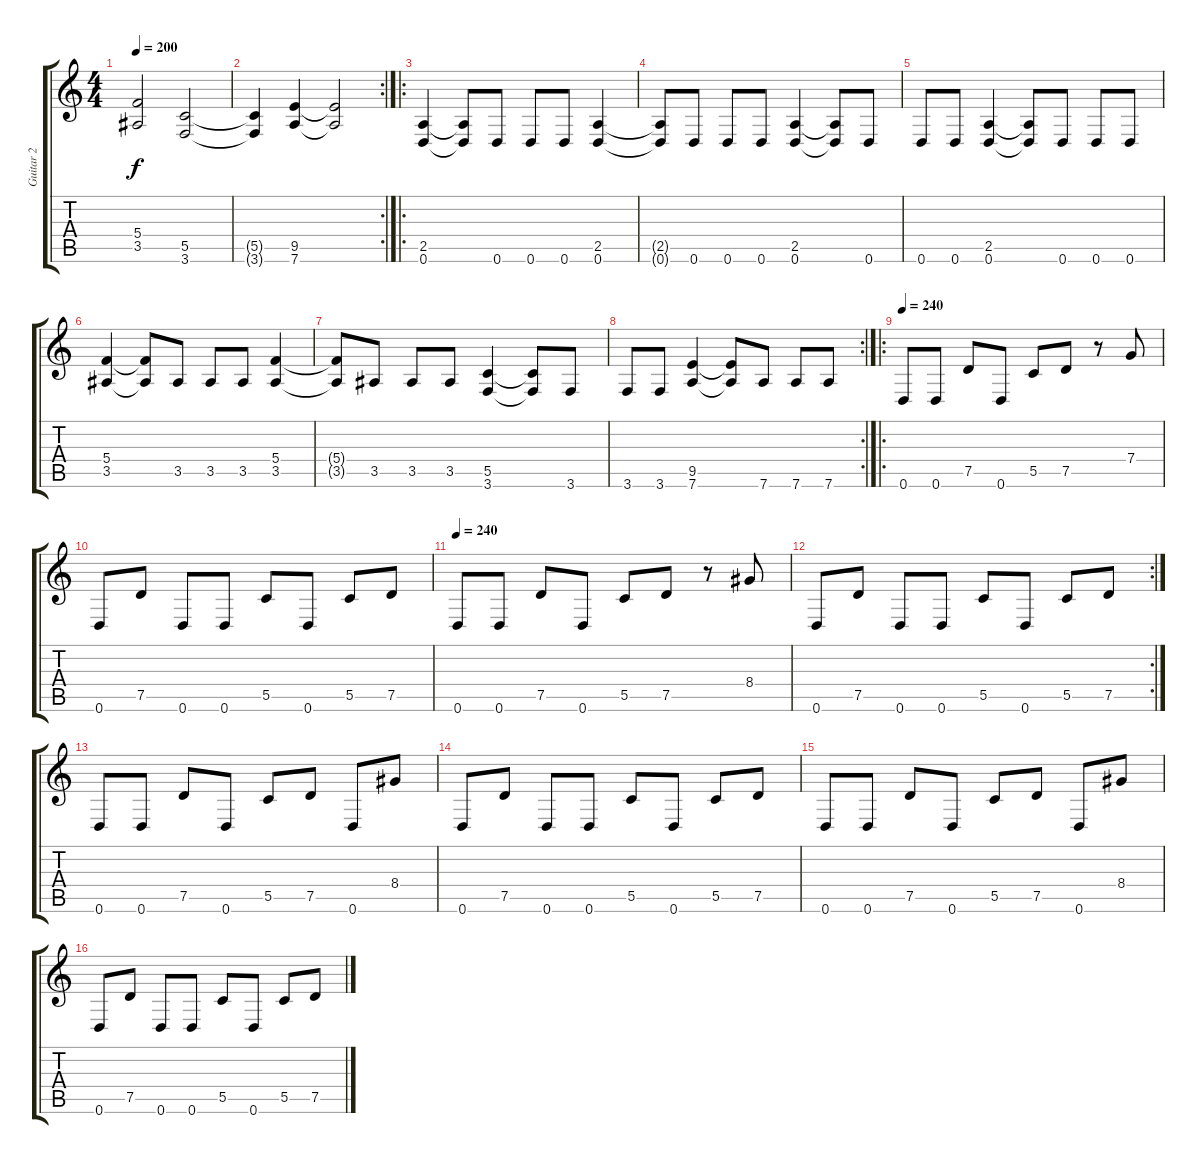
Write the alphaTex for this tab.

\track ("Guitar 2" "Guitar 2") {instrument distortionguitar}
\staff {score tabs}
\tuning (D4 A3 F3 C3 G2 D2) {hide}
\ts (4 4)
\tempo 200
\clef g2
\ks c
(5.4{t} 3.5{t}).2{dy f} (5.5 3.6).2 |
\rc 2
(5.5{t} 3.6{t}).4 (9.5 7.6).4 (9.5{t} 7.6{t}).2 |
\ro
(2.5 0.6).4 (2.5{t} 0.6{t}).8 0.6.8 0.6.8 0.6.8 (2.5 0.6).4 |
(2.5{t} 0.6{t}).8 0.6.8 0.6.8 0.6.8 (2.5 0.6).4 (2.5{t} 0.6{t}).8 0.6.8 |
0.6.8 0.6.8 (2.5 0.6).4 (2.5{t} 0.6{t}).8 0.6.8 0.6.8 0.6.8 |
(5.4 3.5).4 (5.4{t} 3.5{t}).8 3.5.8 3.5.8 3.5.8 (5.4 3.5).4 |
(5.4{t} 3.5{t}).8 3.5.8 3.5.8 3.5.8 (5.5 3.6).4 (5.5{t} 3.6{t}).8 3.6.8 |
\rc 2
3.6.8 3.6.8 (9.5 7.6).4 (9.5{t} 7.6{t}).8 7.6.8 7.6.8 7.6.8 |
\ro
\tempo 240
0.6.8 0.6.8 7.5.8 0.6.8 5.5.8 7.5.8 r.8 7.4.8 |
0.6.8 7.5.8 0.6.8 0.6.8 5.5.8 0.6.8 5.5.8 7.5.8 |
\tempo 240
0.6.8 0.6.8 7.5.8 0.6.8 5.5.8 7.5.8 r.8 8.4.8 |
\rc 2
0.6.8 7.5.8 0.6.8 0.6.8 5.5.8 0.6.8 5.5.8 7.5.8 |
0.6.8 0.6.8 7.5.8 0.6.8 5.5.8 7.5.8 0.6.8 8.4.8 |
0.6.8 7.5.8 0.6.8 0.6.8 5.5.8 0.6.8 5.5.8 7.5.8 |
0.6.8 0.6.8 7.5.8 0.6.8 5.5.8 7.5.8 0.6.8 8.4.8 |
0.6.8 7.5.8 0.6.8 0.6.8 5.5.8 0.6.8 5.5.8 7.5.8
